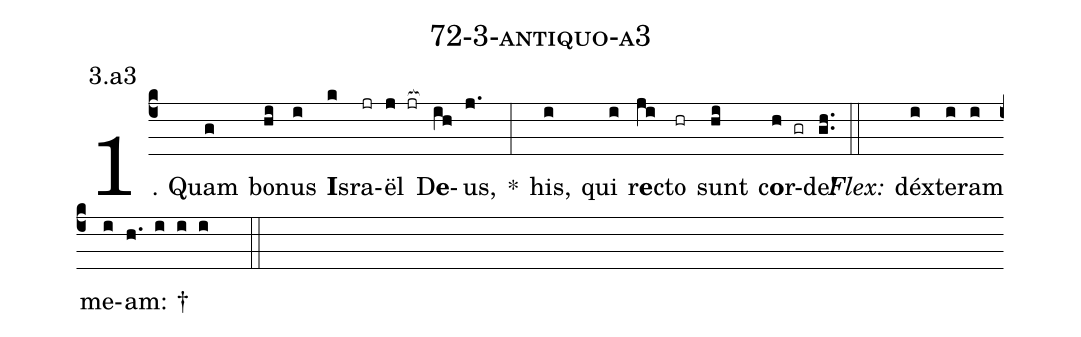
name: 72-3-antiquo-a3;
annotation: 3.a3;
%%
(c4)1. Quam(g) bo(hi)nus(i) <b>I</b>s(k)ra(jr)ël(j jr[ocb:1{]) D<b>e</b>(ih[ocb:0}])us,(j.) *(:) his,(i) qui(i) r<b>e</b>c(ji)to(hr) sunt(hi) c<b>o</b>r(h gr)de!(gh..) (::)
<i>Flex:</i>()  déx(i)te(i)ram(i) me(i)am: †(h. i i i  ::)
